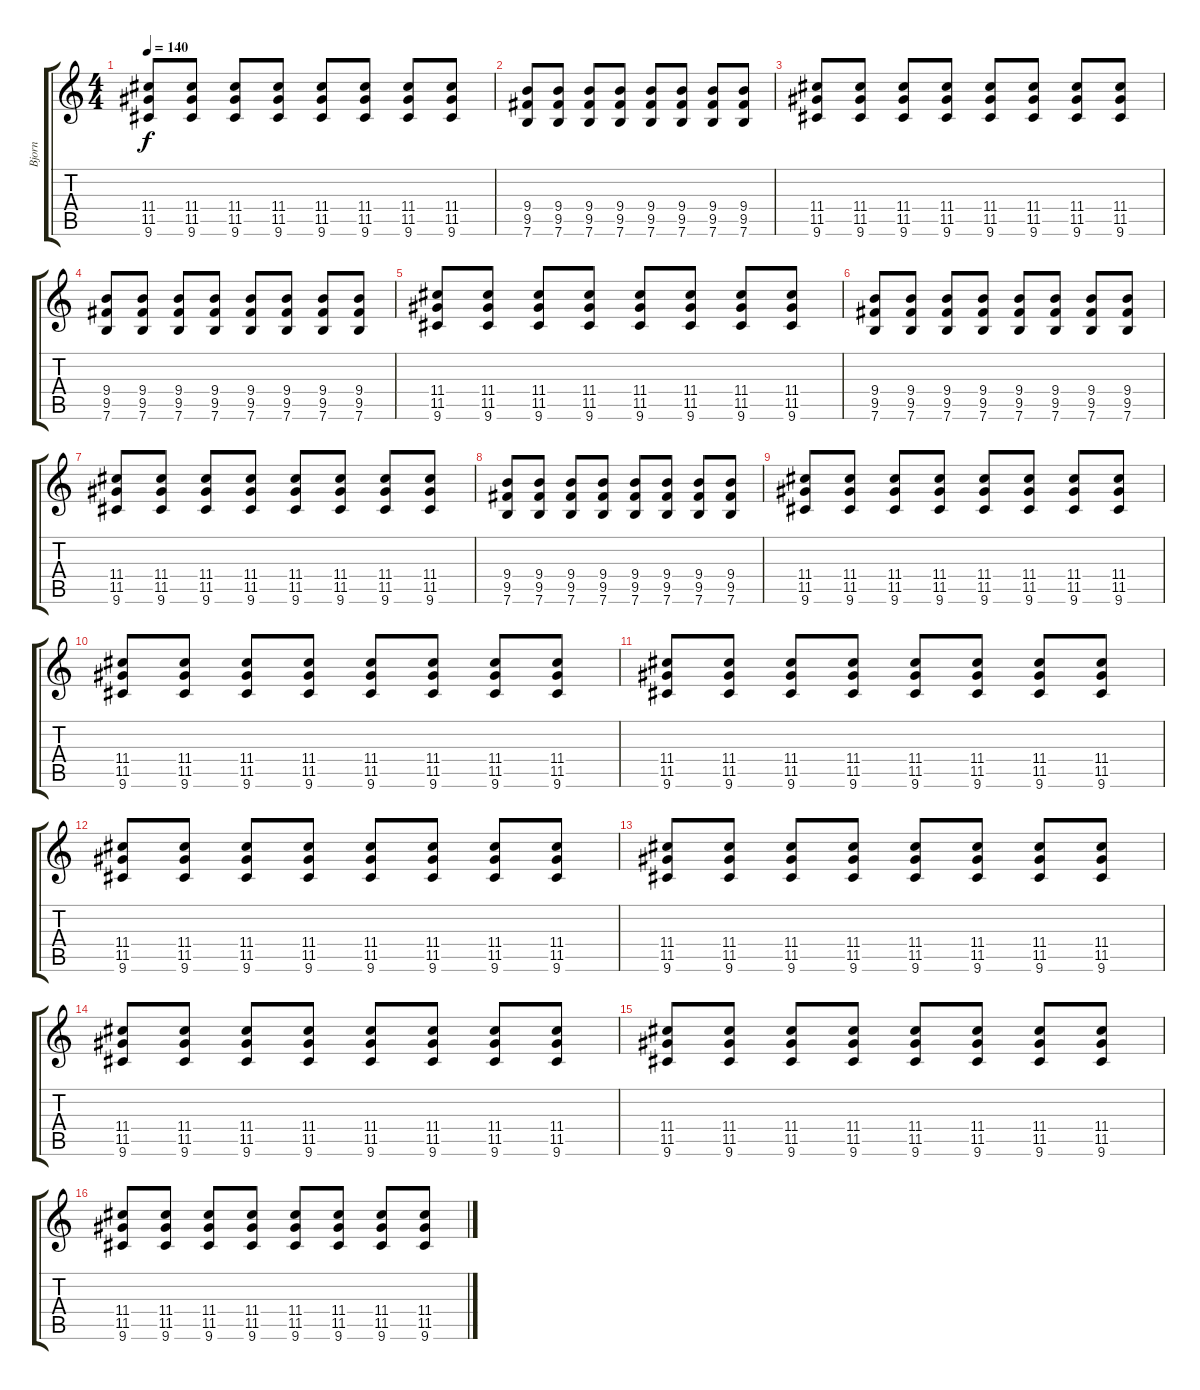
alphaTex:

\track ("Bjorn " "Bjorn ") {instrument distortionguitar}
\staff {score tabs}
\tuning (E4 B3 G3 D3 A2 E2) {hide}
\ts (4 4)
\tempo 140
\clef g2
\ks c
(11.4 11.5 9.6).8{dy f volume 12} (11.4 11.5 9.6).8 (11.4 11.5 9.6).8 (11.4 11.5 9.6).8 (11.4 11.5 9.6).8 (11.4 11.5 9.6).8 (11.4 11.5 9.6).8 (11.4 11.5 9.6).8 |
(9.4 9.5 7.6).8{volume 12} (9.4 9.5 7.6).8 (9.4 9.5 7.6).8 (9.4 9.5 7.6).8 (9.4 9.5 7.6).8 (9.4 9.5 7.6).8 (9.4 9.5 7.6).8 (9.4 9.5 7.6).8 |
(11.4 11.5 9.6).8{volume 12} (11.4 11.5 9.6).8 (11.4 11.5 9.6).8 (11.4 11.5 9.6).8 (11.4 11.5 9.6).8 (11.4 11.5 9.6).8 (11.4 11.5 9.6).8 (11.4 11.5 9.6).8 |
(9.4 9.5 7.6).8{volume 12} (9.4 9.5 7.6).8 (9.4 9.5 7.6).8 (9.4 9.5 7.6).8 (9.4 9.5 7.6).8 (9.4 9.5 7.6).8 (9.4 9.5 7.6).8 (9.4 9.5 7.6).8 |
(11.4 11.5 9.6).8{volume 12} (11.4 11.5 9.6).8 (11.4 11.5 9.6).8 (11.4 11.5 9.6).8 (11.4 11.5 9.6).8 (11.4 11.5 9.6).8 (11.4 11.5 9.6).8 (11.4 11.5 9.6).8 |
(9.4 9.5 7.6).8{volume 12} (9.4 9.5 7.6).8 (9.4 9.5 7.6).8 (9.4 9.5 7.6).8 (9.4 9.5 7.6).8 (9.4 9.5 7.6).8 (9.4 9.5 7.6).8 (9.4 9.5 7.6).8 |
(11.4 11.5 9.6).8{volume 12} (11.4 11.5 9.6).8 (11.4 11.5 9.6).8 (11.4 11.5 9.6).8 (11.4 11.5 9.6).8 (11.4 11.5 9.6).8 (11.4 11.5 9.6).8 (11.4 11.5 9.6).8 |
(9.4 9.5 7.6).8{volume 12} (9.4 9.5 7.6).8 (9.4 9.5 7.6).8 (9.4 9.5 7.6).8 (9.4 9.5 7.6).8 (9.4 9.5 7.6).8 (9.4 9.5 7.6).8 (9.4 9.5 7.6).8 |
(11.4 11.5 9.6).8{volume 7} (11.4 11.5 9.6).8 (11.4 11.5 9.6).8 (11.4 11.5 9.6).8 (11.4 11.5 9.6).8 (11.4 11.5 9.6).8 (11.4 11.5 9.6).8 (11.4 11.5 9.6).8 |
(11.4 11.5 9.6).8{volume 7} (11.4 11.5 9.6).8 (11.4 11.5 9.6).8 (11.4 11.5 9.6).8 (11.4 11.5 9.6).8 (11.4 11.5 9.6).8 (11.4 11.5 9.6).8 (11.4 11.5 9.6).8 |
(11.4 11.5 9.6).8{volume 7} (11.4 11.5 9.6).8 (11.4 11.5 9.6).8 (11.4 11.5 9.6).8 (11.4 11.5 9.6).8 (11.4 11.5 9.6).8 (11.4 11.5 9.6).8 (11.4 11.5 9.6).8 |
(11.4 11.5 9.6).8{volume 7} (11.4 11.5 9.6).8 (11.4 11.5 9.6).8 (11.4 11.5 9.6).8 (11.4 11.5 9.6).8 (11.4 11.5 9.6).8 (11.4 11.5 9.6).8 (11.4 11.5 9.6).8 |
(11.4 11.5 9.6).8{volume 7} (11.4 11.5 9.6).8 (11.4 11.5 9.6).8 (11.4 11.5 9.6).8 (11.4 11.5 9.6).8 (11.4 11.5 9.6).8 (11.4 11.5 9.6).8 (11.4 11.5 9.6).8 |
(11.4 11.5 9.6).8 (11.4 11.5 9.6).8 (11.4 11.5 9.6).8 (11.4 11.5 9.6).8 (11.4 11.5 9.6).8 (11.4 11.5 9.6).8 (11.4 11.5 9.6).8 (11.4 11.5 9.6).8 |
(11.4 11.5 9.6).8 (11.4 11.5 9.6).8 (11.4 11.5 9.6).8 (11.4 11.5 9.6).8 (11.4 11.5 9.6).8 (11.4 11.5 9.6).8 (11.4 11.5 9.6).8 (11.4 11.5 9.6).8 |
(11.4 11.5 9.6).8 (11.4 11.5 9.6).8 (11.4 11.5 9.6).8 (11.4 11.5 9.6).8 (11.4 11.5 9.6).8 (11.4 11.5 9.6).8 (11.4 11.5 9.6).8 (11.4 11.5 9.6).8
